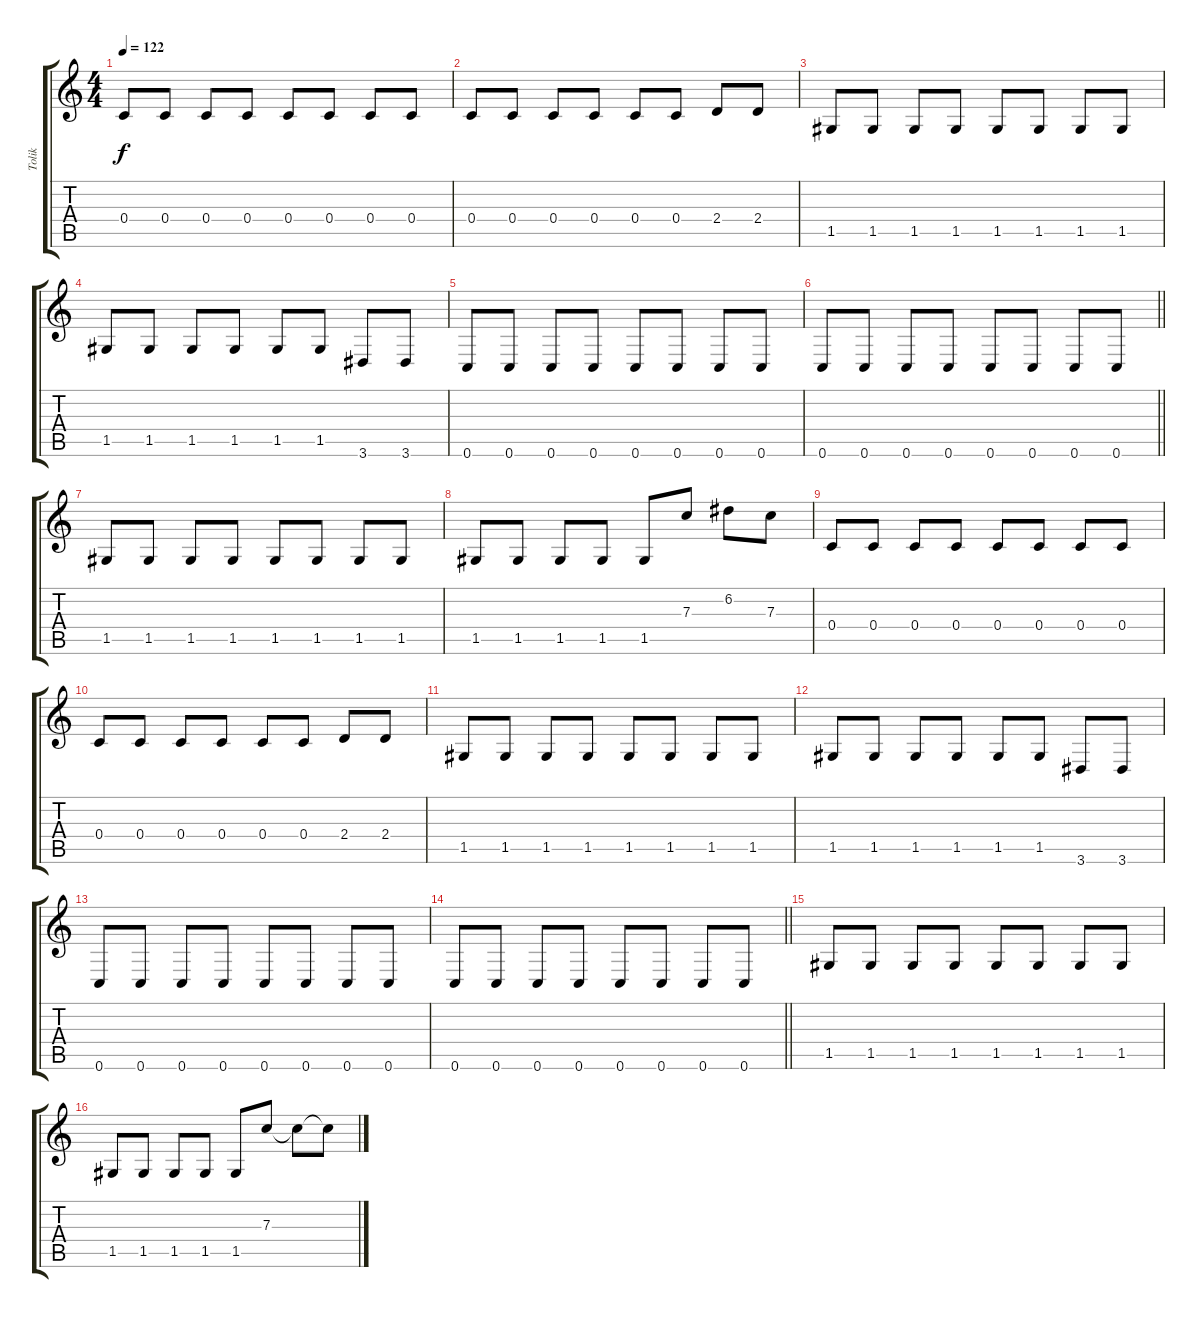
\track ("Tolik" "Tolik") {instrument distortionguitar}
\staff {score tabs}
\tuning (D4 A3 F3 C3 G2 C2) {hide}
\ts (4 4)
\tempo 122
\clef g2
\ks c
0.4.8{dy f} 0.4.8 0.4.8 0.4.8 0.4.8 0.4.8 0.4.8 0.4.8 |
0.4.8 0.4.8 0.4.8 0.4.8 0.4.8 0.4.8 2.4.8 2.4.8 |
1.5.8 1.5.8 1.5.8 1.5.8 1.5.8 1.5.8 1.5.8 1.5.8 |
1.5.8 1.5.8 1.5.8 1.5.8 1.5.8 1.5.8 3.6.8 3.6.8 |
0.6.8 0.6.8 0.6.8 0.6.8 0.6.8 0.6.8 0.6.8 0.6.8 |
\barLineRight lightlight
0.6.8 0.6.8 0.6.8 0.6.8 0.6.8 0.6.8 0.6.8 0.6.8 |
1.5.8 1.5.8 1.5.8 1.5.8 1.5.8 1.5.8 1.5.8 1.5.8 |
1.5.8 1.5.8 1.5.8 1.5.8 1.5.8 7.3.8 6.2.8 7.3.8 |
0.4.8 0.4.8 0.4.8 0.4.8 0.4.8 0.4.8 0.4.8 0.4.8 |
0.4.8 0.4.8 0.4.8 0.4.8 0.4.8 0.4.8 2.4.8 2.4.8 |
1.5.8 1.5.8 1.5.8 1.5.8 1.5.8 1.5.8 1.5.8 1.5.8 |
1.5.8 1.5.8 1.5.8 1.5.8 1.5.8 1.5.8 3.6.8 3.6.8 |
0.6.8 0.6.8 0.6.8 0.6.8 0.6.8 0.6.8 0.6.8 0.6.8 |
\barLineRight lightlight
0.6.8 0.6.8 0.6.8 0.6.8 0.6.8 0.6.8 0.6.8 0.6.8 |
1.5.8 1.5.8 1.5.8 1.5.8 1.5.8 1.5.8 1.5.8 1.5.8 |
1.5.8 1.5.8 1.5.8 1.5.8 1.5.8 7.3.8 7.3{t}.8 7.3{t}.8
